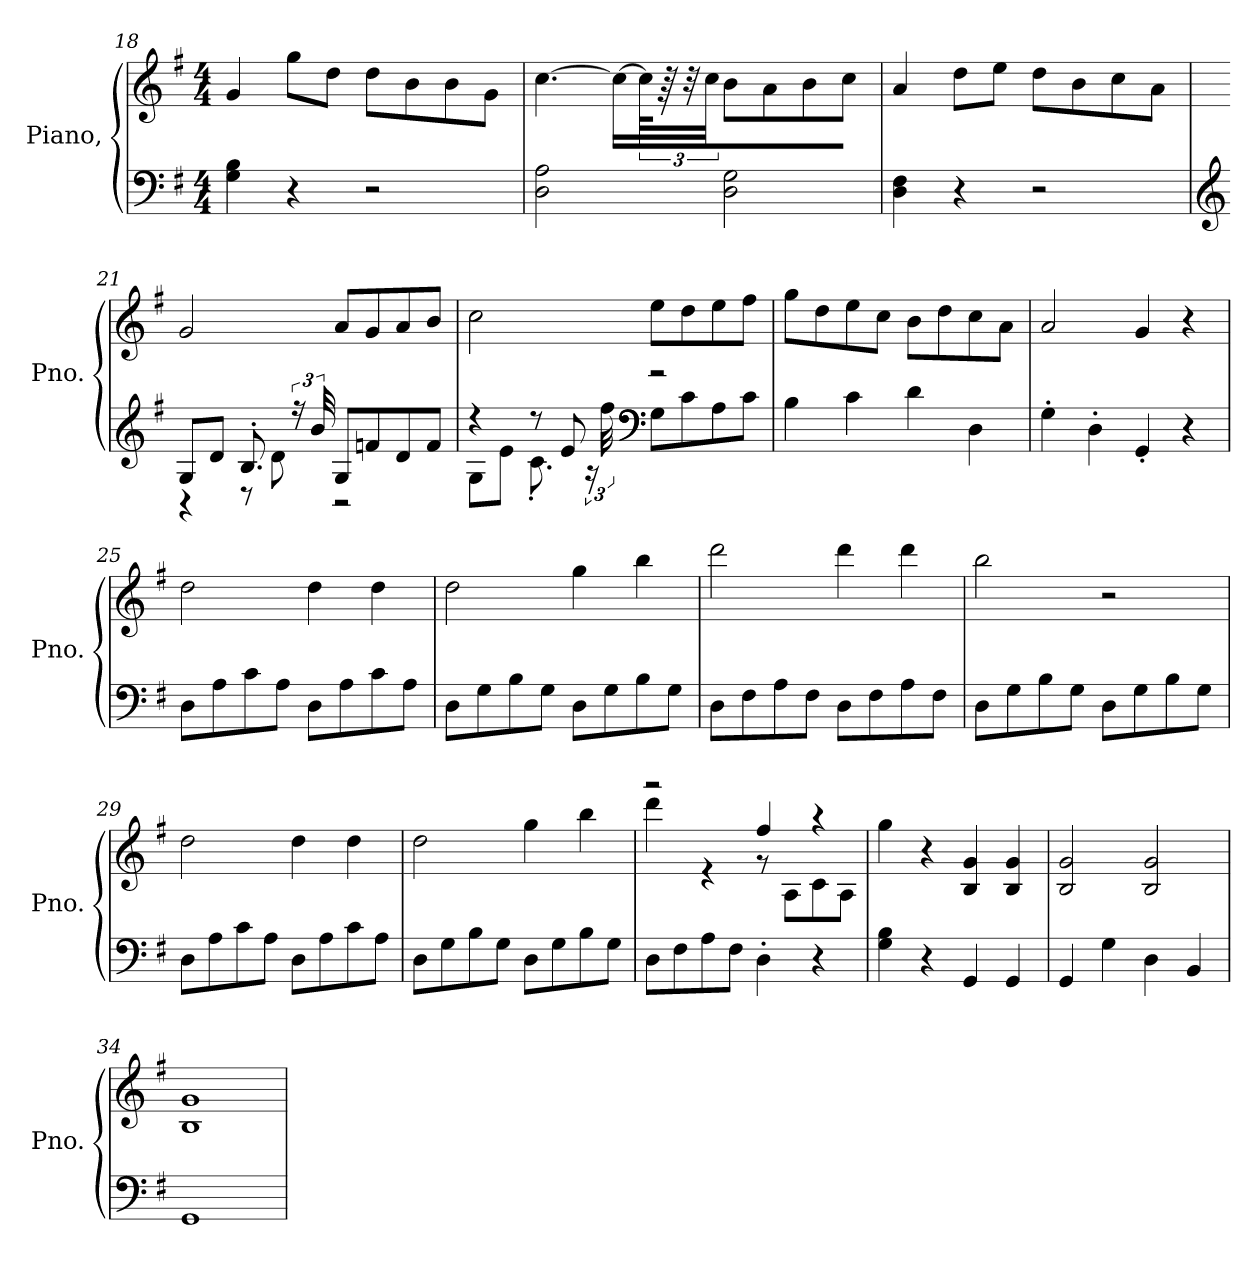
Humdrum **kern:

**kern	**kern
*part1	*part1
*staff2	*staff1
*I"Piano,	*
*I'Pno.	*
*clefF4	*clefG2
*k[f#]	*k[f#]
*M4/4	*M4/4
=18	=18
4G\ 4B\	4g/
4r	8gg\L
.	8dd\J
2r	8dd\L
.	8b\
.	8b\
.	8g\J
!!LO:LB:g=z
=19	=19
2D\ 2A\	[4.cc\
.	16cc\LL_
.	96cc\JJkk]
.	96r
.	48r
.	48cc\
2D\ 2G\	8b\L
.	8a\
.	8b\
.	8cc\J
=20	=20
4D\ 4F#\	4a/
4r	8dd\L
.	8ee\J
2r	8dd\L
.	8b\
.	8cc\
.	8a\J
=21	=21
*clefG2	*
*^	*
8G/L	4r	2g/
8d/J	.	.
8.B'/	8r	.
.	8d\	.
24r	.	.
48b/	.	.
8G/L	2r	8a/L
8fn/	.	8g/
8d/	.	8a/
8f/J	.	8b/J
=22	=22	=22
4r	8G\L	2cc\
.	8e\J	.
8r	8.c'\	.
8e/	.	.
.	24r	.
.	48ff#\	.
*clefF4	*	*
2r	8G\L	8ee\L
.	8c\	8dd\
.	8A\	8ee\
.	8c\J	8ff#\J
*v	*v	*
!!LO:LB:g=z
=23	=23
4B\	8gg\L
.	8dd\
4c\	8ee\
.	8cc\J
4d\	8b\L
.	8dd\
4D\	8cc\
.	8a\J
=24	=24
4G'\	2a/
4D'\	.
4GG'/	4g/
4r	4r
=25	=25
8D\L	2dd\
8A\	.
8c\	.
8A\J	.
8D\L	4dd\
8A\	.
8c\	4dd\
8A\J	.
=26	=26
8D\L	2dd\
8G\	.
8B\	.
8G\J	.
8D\L	4gg\
8G\	.
8B\	4bb\
8G\J	.
=27	=27
8D\L	2ddd\
8F#\	.
8A\	.
8F#\J	.
8D\L	4ddd\
8F#\	.
8A\	4ddd\
8F#\J	.
!!LO:PB:g=z
=28	=28
8D\L	2bb\
8G\	.
8B\	.
8G\J	.
8D\L	2r
8G\	.
8B\	.
8G\J	.
=29	=29
8D\L	2dd\
8A\	.
8c\	.
8A\J	.
8D\L	4dd\
8A\	.
8c\	4dd\
8A\J	.
=30	=30
8D\L	2dd\
8G\	.
8B\	.
8G\J	.
8D\L	4gg\
8G\	.
8B\	4bb\
8G\J	.
=31	=31
*	*^
8D\L	2r	4ddd\
8F#\	.	.
8A\	.	4r
8F#\J	.	.
4D'\	4ff#/	8r
.	.	8A\L
4r	4r	8c\
.	.	8A\J
*	*v	*v
=32	=32
4G\ 4B\	4gg\
4r	4r
4GG/	4B/ 4g/
4GG/	4B/ 4g/
=33	=33
4GG/	2B/ 2g/
4G\	.
4D\	2B/ 2g/
4BB/	.
!!LO:LB:g=z
=34	=34
1GG	1B 1g
=	=
*-	*-
